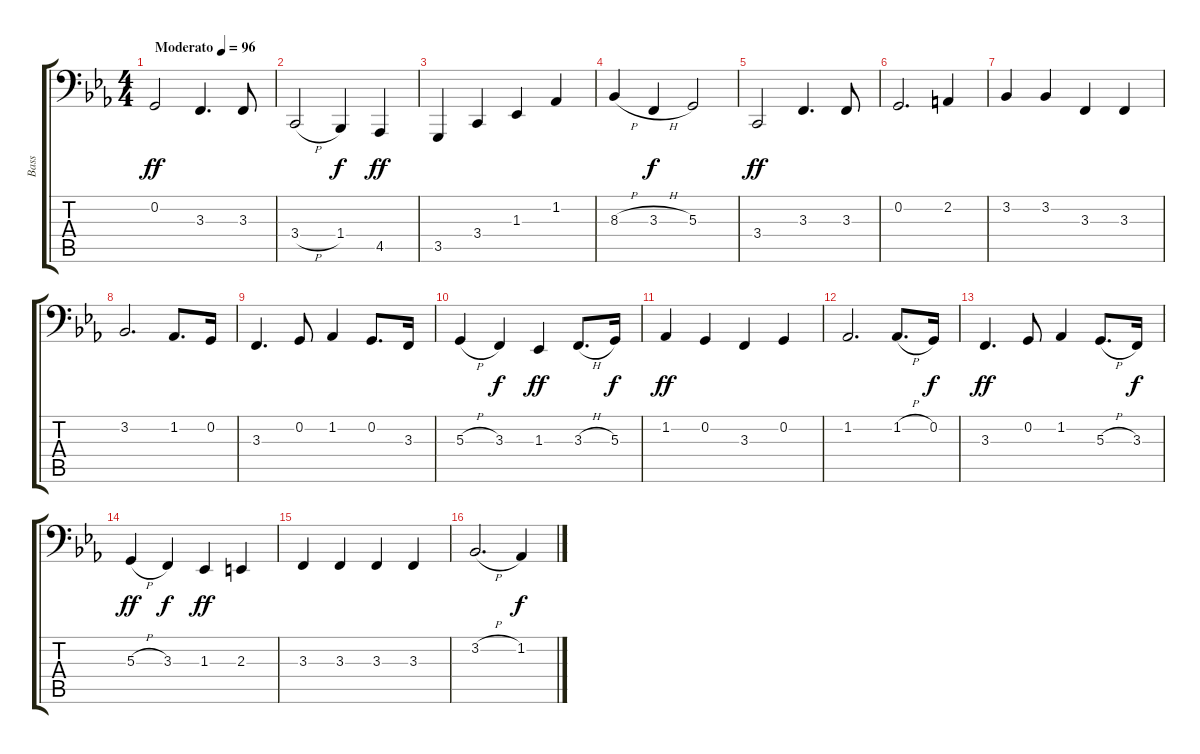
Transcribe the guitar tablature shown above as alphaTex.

\track ("Bass" "Bass") {instrument lead6voice}
\staff {score tabs}
\tuning (C3 G2 D2 A1 E1 B0) {hide}
\ts (4 4)
\tempo (96 "Moderato")
\clef f4
\ks eb
0.2.2{dy ff instrument lead6voice} 3.3.4{d} 3.3.8 |
3.4{h}.2 1.4.4{dy f} 4.5.4{dy ff} |
3.5.4 3.4.4 1.3.4 1.2.4 |
8.3{h}.4 3.3{h}.4{dy f} 5.3.2 |
3.4.2{dy ff} 3.3.4{d} 3.3.8 |
0.2.2{d} 2.2.4 |
3.2.4 3.2.4 3.3.4 3.3.4 |
3.2.2{d} 1.2.8{d} 0.2.16 |
3.3.4{d} 0.2.8 1.2.4 0.2.8{d} 3.3.16 |
5.3{h}.4 3.3.4{dy f} 1.3.4{dy ff} 3.3{h}.8{d} 5.3.16{dy f} |
1.2.4{dy ff} 0.2.4 3.3.4 0.2.4 |
1.2.2{d} 1.2{h}.8{d} 0.2.16{dy f} |
3.3.4{d dy ff} 0.2.8 1.2.4 5.3{h}.8{d} 3.3.16{dy f} |
5.3{h}.4{dy ff} 3.3.4{dy f} 1.3.4{dy ff} 2.3.4 |
3.3.4 3.3.4 3.3.4 3.3.4 |
3.2{h}.2{d} 1.2.4{dy f}
